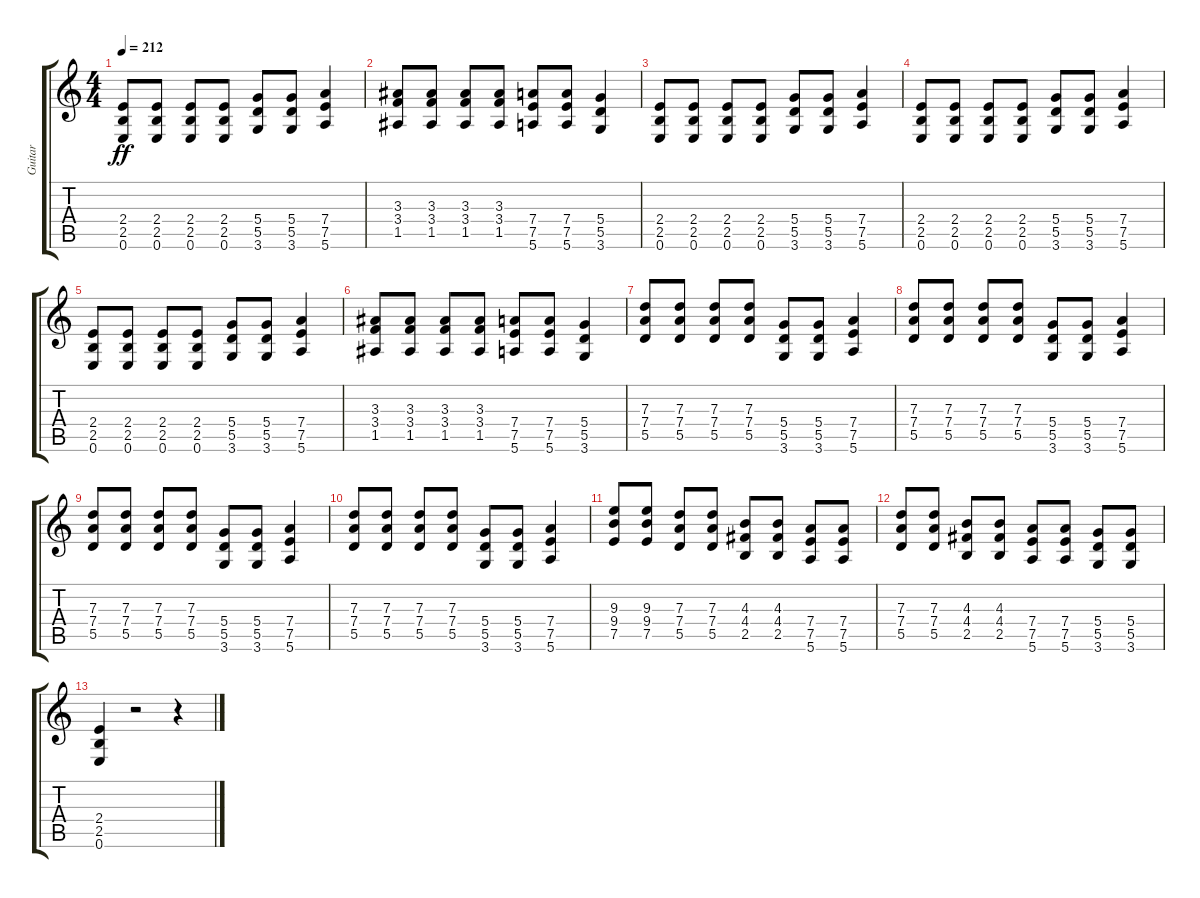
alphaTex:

\track ("Guitar" "Guitar") {instrument distortionguitar}
\staff {score tabs}
\tuning (E4 B3 G3 D3 A2 E2) {hide}
\ts (4 4)
\tempo 212
\clef g2
\ks c
(2.4 2.5 0.6).8{dy ff} (2.4 2.5 0.6).8 (2.4 2.5 0.6).8 (2.4 2.5 0.6).8 (5.4 5.5 3.6).8 (5.4 5.5 3.6).8 (7.4 7.5 5.6).4 |
(3.3 3.4 1.5).8 (3.3 3.4 1.5).8 (3.3 3.4 1.5).8 (3.3 3.4 1.5).8 (7.4 7.5 5.6).8 (7.4 7.5 5.6).8 (5.4 5.5 3.6).4 |
(2.4 2.5 0.6).8 (2.4 2.5 0.6).8 (2.4 2.5 0.6).8 (2.4 2.5 0.6).8 (5.4 5.5 3.6).8 (5.4 5.5 3.6).8 (7.4 7.5 5.6).4 |
(2.4 2.5 0.6).8 (2.4 2.5 0.6).8 (2.4 2.5 0.6).8 (2.4 2.5 0.6).8 (5.4 5.5 3.6).8 (5.4 5.5 3.6).8 (7.4 7.5 5.6).4 |
(2.4 2.5 0.6).8 (2.4 2.5 0.6).8 (2.4 2.5 0.6).8 (2.4 2.5 0.6).8 (5.4 5.5 3.6).8 (5.4 5.5 3.6).8 (7.4 7.5 5.6).4 |
(3.3 3.4 1.5).8 (3.3 3.4 1.5).8 (3.3 3.4 1.5).8 (3.3 3.4 1.5).8 (7.4 7.5 5.6).8 (7.4 7.5 5.6).8 (5.4 5.5 3.6).4 |
(7.3 7.4 5.5).8 (7.3 7.4 5.5).8 (7.3 7.4 5.5).8 (7.3 7.4 5.5).8 (5.4 5.5 3.6).8 (5.4 5.5 3.6).8 (7.4 7.5 5.6).4 |
(7.3 7.4 5.5).8 (7.3 7.4 5.5).8 (7.3 7.4 5.5).8 (7.3 7.4 5.5).8 (5.4 5.5 3.6).8 (5.4 5.5 3.6).8 (7.4 7.5 5.6).4 |
(7.3 7.4 5.5).8 (7.3 7.4 5.5).8 (7.3 7.4 5.5).8 (7.3 7.4 5.5).8 (5.4 5.5 3.6).8 (5.4 5.5 3.6).8 (7.4 7.5 5.6).4 |
(7.3 7.4 5.5).8 (7.3 7.4 5.5).8 (7.3 7.4 5.5).8 (7.3 7.4 5.5).8 (5.4 5.5 3.6).8 (5.4 5.5 3.6).8 (7.4 7.5 5.6).4 |
(9.3 9.4 7.5).8 (9.3 9.4 7.5).8 (7.3 7.4 5.5).8 (7.3 7.4 5.5).8 (4.3 4.4 2.5).8 (4.3 4.4 2.5).8 (7.4 7.5 5.6).8 (7.4 7.5 5.6).8 |
(7.3 7.4 5.5).8 (7.3 7.4 5.5).8 (4.3 4.4 2.5).8 (4.3 4.4 2.5).8 (7.4 7.5 5.6).8 (7.4 7.5 5.6).8 (5.4 5.5 3.6).8 (5.4 5.5 3.6).8 |
(2.4 2.5 0.6).4 r.2 r.4
